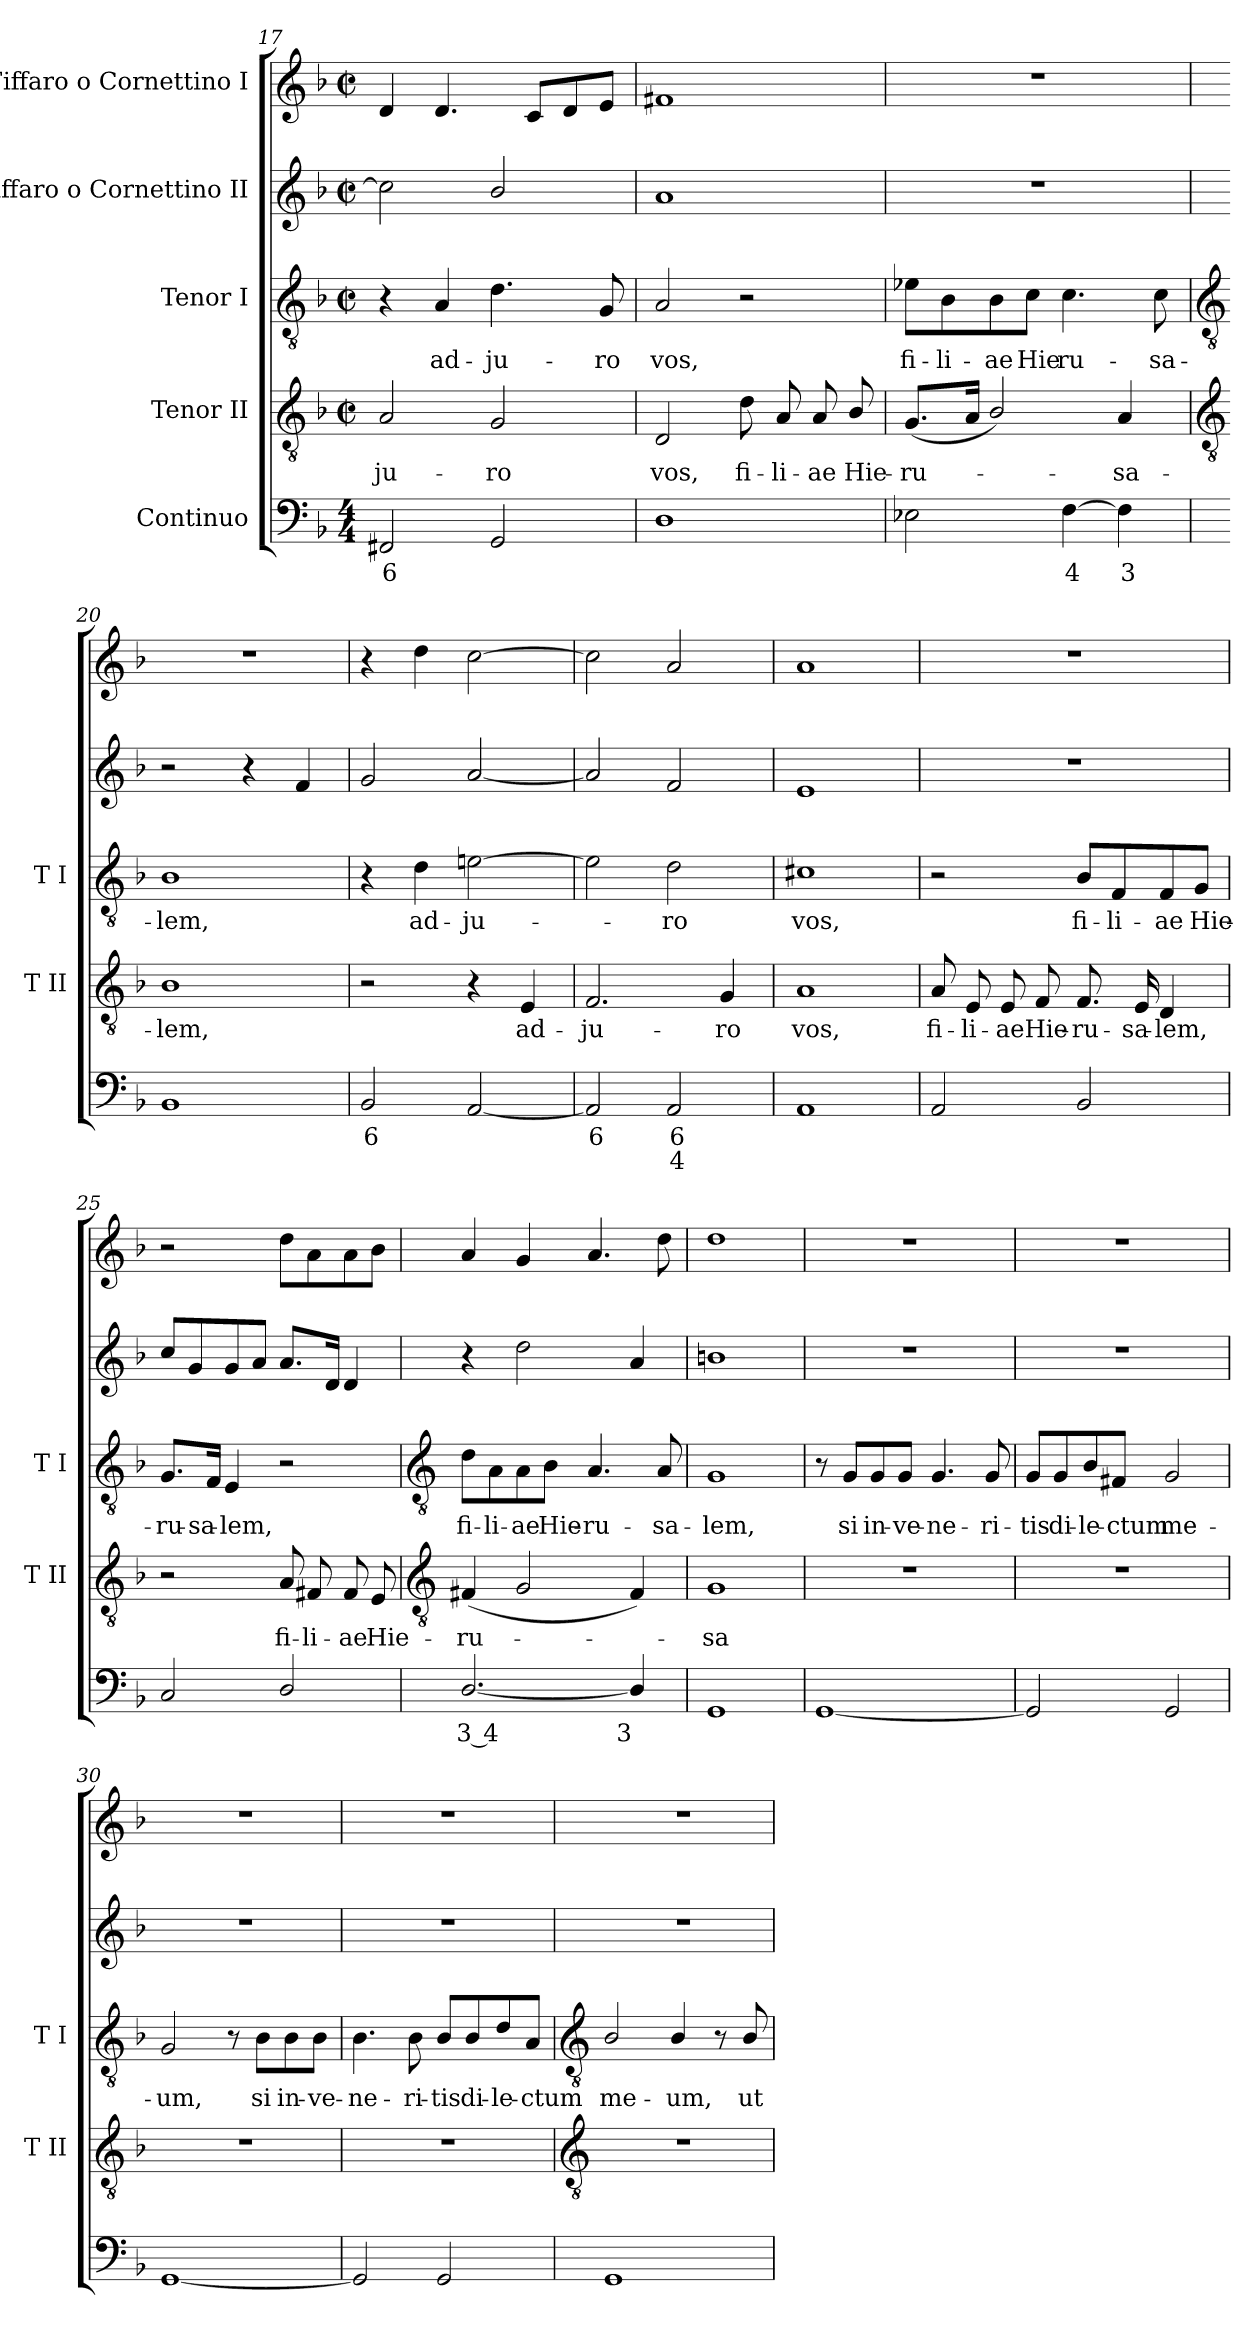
**kern	**text	**text	**kern	**text	**kern	**text	**kern	**kern
*part5	*part5	*part5	*part4	*part4	*part3	*part3	*part2	*part1
*staff5	*staff5	*staff5	*staff4	*staff4	*staff3	*staff3	*staff2	*staff1
*I"Continuo	*	*	*I"Tenor II	*	*I"Tenor I	*	*I"Fiffaro o Cornettino II	*I"Fiffaro o Cornettino I
*	*	*	*I'T II	*	*I'T I	*	*	*
*clefF4	*	*	*clefGv2	*	*clefGv2	*	*clefG2	*clefG2
*k[b-]	*	*	*k[b-]	*	*k[b-]	*	*k[b-]	*k[b-]
*F:	*	*	*F:	*	*F:	*	*F:	*F:
*M4/4	*	*	*M2/2	*	*M2/2	*	*M2/2	*M2/2
*	*	*	*met(c|)	*	*met(c|)	*	*met(c|)	*met(c|)
=17	=17	=17	=17	=17	=17	=17	=17	=17
!	!LO:LY:b	!	!	!LO:LY:b	!	!	!	!
2FF#X	6	.	2A	-ju-	4r	.	2cc]	4d
!	!	!	!	!	!	!LO:LY:b	!	!
.	.	.	.	.	4A	ad-	.	4.d
!	!	!	!	!LO:LY:b	!	!LO:LY:b	!	!
2GG	.	.	2G	-ro	4.d	-ju-	2b-/	.
.	.	.	.	.	.	.	.	8cL
.	.	.	.	.	.	.	.	8d
!	!	!	!	!	!	!LO:LY:b	!	!
.	.	.	.	.	8G	-ro	.	8eJ
=18	=18	=18	=18	=18	=18	=18	=18	=18
!	!	!	!	!LO:LY:b	!	!LO:LY:b	!	!
1D	.	.	2D	vos,	2A	vos,	1a	1f#X
!	!	!	!	!LO:LY:b	!	!	!	!
.	.	.	8d	fi-	2r	.	.	.
!	!	!	!	!LO:LY:b	!	!	!	!
.	.	.	8A	-li-	.	.	.	.
!	!	!	!	!LO:LY:b	!	!	!	!
.	.	.	8A	-ae	.	.	.	.
!	!	!	!	!LO:LY:b	!	!	!	!
.	.	.	8B-/	Hie-	.	.	.	.
=19	=19	=19	=19	=19	=19	=19	=19	=19
!	!	!	!	!LO:LY:b	!	!LO:LY:b	!	!
2E-X	.	.	(<8.GL	-ru-	8e-X\L	fi-	1r	1r
!	!	!	!	!	!	!LO:LY:b	!	!
.	.	.	.	.	8B-\	-li-	.	.
.	.	.	16AJ	.	.	.	.	.
!	!	!	!	!	!	!LO:LY:b	!	!
.	.	.	2B-/)	.	8B-\	-ae	.	.
!	!	!	!	!	!	!LO:LY:b	!	!
.	.	.	.	.	8c\J	Hie-	.	.
!	!LO:LY:b	!	!	!	!	!LO:LY:b	!	!
[4F	4	.	.	.	4.c	-ru-	.	.
!	!LO:LY:b	!	!	!LO:LY:b	!	!	!	!
4F]	3	.	4A	sa-	.	.	.	.
!	!	!	!	!	!	!LO:LY:b	!	!
.	.	.	.	.	8c	-sa-	.	.
!!LO:LB:g=z
=20	=20	=20	=20	=20	=20	=20	=20	=20
*	*	*	*clefGv2	*	*clefGv2	*	*	*
!	!	!	!	!LO:LY:b	!	!LO:LY:b	!	!
1BB-	.	.	1B-	-lem,	1B-	-lem,	2r	1r
.	.	.	.	.	.	.	4r	.
.	.	.	.	.	.	.	4f	.
=21	=21	=21	=21	=21	=21	=21	=21	=21
!	!LO:LY:b	!	!	!	!	!	!	!
2BB-	6	.	2r	.	4r	.	2g	4r
!	!	!	!	!	!	!LO:LY:b	!	!
.	.	.	.	.	4d	ad-	.	4dd
!	!	!	!	!	!	!LO:LY:b	!	!
[2AA	.	.	4r	.	[2en	-ju-	[2a	[2cc
!	!	!	!	!LO:LY:b	!	!	!	!
.	.	.	4E	ad-	.	.	.	.
=22	=22	=22	=22	=22	=22	=22	=22	=22
!	!LO:LY:b	!	!	!LO:LY:b	!	!	!	!
2AA]	6	.	2.F	-ju-	2e]	.	2a]	2cc]
!	!LO:LY:b	!LO:LY:b	!	!	!	!LO:LY:b	!	!
2AA	6	4	.	.	2d	ro	2f	2a
!	!	!	!	!LO:LY:b	!	!	!	!
.	.	.	4G	-ro	.	.	.	.
=23	=23	=23	=23	=23	=23	=23	=23	=23
!	!	!	!	!LO:LY:b	!	!LO:LY:b	!	!
1AA	.	.	1A	vos,	1c#X	vos,	1e	1a
=24	=24	=24	=24	=24	=24	=24	=24	=24
!	!	!	!	!LO:LY:b	!	!	!	!
2AA	.	.	8A	fi-	2r	.	1r	1r
!	!	!	!	!LO:LY:b	!	!	!	!
.	.	.	8E	-li-	.	.	.	.
!	!	!	!	!LO:LY:b	!	!	!	!
.	.	.	8E	-ae	.	.	.	.
!	!	!	!	!LO:LY:b	!	!	!	!
.	.	.	8F	Hie-	.	.	.	.
!	!	!	!	!LO:LY:b	!	!LO:LY:b	!	!
2BB-	.	.	8.F	-ru-	8B-/L	fi-	.	.
!	!	!	!	!	!	!LO:LY:b	!	!
.	.	.	.	.	8F/	-li-	.	.
!	!	!	!	!LO:LY:b	!	!	!	!
.	.	.	16E	-sa-	.	.	.	.
!	!	!	!	!LO:LY:b	!	!LO:LY:b	!	!
.	.	.	4D	-lem,	8F/	-ae	.	.
!	!	!	!	!	!	!LO:LY:b	!	!
.	.	.	.	.	8G/J	Hie-	.	.
=25	=25	=25	=25	=25	=25	=25	=25	=25
!	!	!	!	!	!	!LO:LY:b	!	!
2C	.	.	2r	.	8.G/L	-ru-	8ccL	2r
.	.	.	.	.	.	.	8g	.
!	!	!	!	!	!	!LO:LY:b	!	!
.	.	.	.	.	16F/Jk	-sa-	.	.
!	!	!	!	!	!	!LO:LY:b	!	!
.	.	.	.	.	4E	-lem,	8g	.
.	.	.	.	.	.	.	8aJ	.
!	!	!	!	!LO:LY:b	!	!	!	!
2D/	.	.	8A	fi-	2r	.	8.aL	8ddL
!	!	!	!	!LO:LY:b	!	!	!	!
.	.	.	8F#X	-li-	.	.	.	8a
.	.	.	.	.	.	.	16dJ	.
!	!	!	!	!LO:LY:b	!	!	!	!
.	.	.	8F#	-ae	.	.	4d	8a
!	!	!	!	!LO:LY:b	!	!	!	!
.	.	.	8E	Hie-	.	.	.	8b-J
!!LO:LB:g=z
=26	=26	=26	=26	=26	=26	=26	=26	=26
*	*	*	*clefGv2	*	*clefGv2	*	*	*
!	!LO:LY:b	!	!	!LO:LY:b	!	!LO:LY:b	!	!
[2.D/	3 4	.	(<4F#X	-ru-	8d\L	fi-	4r	4a
!	!	!	!	!	!	!LO:LY:b	!	!
.	.	.	.	.	8A\	-li-	.	.
!	!	!	!	!	!	!LO:LY:b	!	!
.	.	.	2G	.	8A\	-ae	2dd	4g
!	!	!	!	!	!	!LO:LY:b	!	!
.	.	.	.	.	8B-\J	Hie-	.	.
!	!	!	!	!	!	!LO:LY:b	!	!
.	.	.	.	.	4.A	-ru-	.	4.a
!	!LO:LY:b	!	!	!	!	!	!	!
4D/]	3	.	4F#)	.	.	.	4a	.
!	!	!	!	!	!	!LO:LY:b	!	!
.	.	.	.	.	8A	-sa-	.	8dd
=27	=27	=27	=27	=27	=27	=27	=27	=27
!	!	!	!	!LO:LY:b	!	!LO:LY:b	!	!
1GG	.	.	1G	sa-	1G	-lem,	1bn	1dd
=28	=28	=28	=28	=28	=28	=28	=28	=28
[1GG	.	.	1r	.	8r	.	1r	1r
!	!	!	!	!	!	!LO:LY:b	!	!
.	.	.	.	.	8G/L	si	.	.
!	!	!	!	!	!	!LO:LY:b	!	!
.	.	.	.	.	8G/	in-	.	.
!	!	!	!	!	!	!LO:LY:b	!	!
.	.	.	.	.	8G/J	-ve-	.	.
!	!	!	!	!	!	!LO:LY:b	!	!
.	.	.	.	.	4.G	-ne-	.	.
!	!	!	!	!	!	!LO:LY:b	!	!
.	.	.	.	.	8G	-ri-	.	.
=29	=29	=29	=29	=29	=29	=29	=29	=29
!	!	!	!	!	!	!LO:LY:b	!	!
2GG]	.	.	1r	.	8G/L	-tis	1r	1r
!	!	!	!	!	!	!LO:LY:b	!	!
.	.	.	.	.	8G/	di-	.	.
!	!	!	!	!	!	!LO:LY:b	!	!
.	.	.	.	.	8B-/	-le-	.	.
!	!	!	!	!	!	!LO:LY:b	!	!
.	.	.	.	.	8F#X/J	-ctum	.	.
!	!	!	!	!	!	!LO:LY:b	!	!
2GG	.	.	.	.	2G	me-	.	.
=30	=30	=30	=30	=30	=30	=30	=30	=30
!	!	!	!	!	!	!LO:LY:b	!	!
[1GG	.	.	1r	.	2G	-um,	1r	1r
.	.	.	.	.	8r	.	.	.
!	!	!	!	!	!	!LO:LY:b	!	!
.	.	.	.	.	8B-\L	si	.	.
!	!	!	!	!	!	!LO:LY:b	!	!
.	.	.	.	.	8B-\	in-	.	.
!	!	!	!	!	!	!LO:LY:b	!	!
.	.	.	.	.	8B-\J	-ve-	.	.
=31	=31	=31	=31	=31	=31	=31	=31	=31
!	!	!	!	!	!	!LO:LY:b	!	!
2GG]	.	.	1r	.	4.B-	-ne-	1r	1r
!	!	!	!	!	!	!LO:LY:b	!	!
.	.	.	.	.	8B-	-ri-	.	.
!	!	!	!	!	!	!LO:LY:b	!	!
2GG	.	.	.	.	8B-/L	-tis	.	.
!	!	!	!	!	!	!LO:LY:b	!	!
.	.	.	.	.	8B-/	di-	.	.
!	!	!	!	!	!	!LO:LY:b	!	!
.	.	.	.	.	8d/	-le-	.	.
!	!	!	!	!	!	!LO:LY:b	!	!
.	.	.	.	.	8A/J	-ctum	.	.
!!LO:LB:g=z
=32	=32	=32	=32	=32	=32	=32	=32	=32
*	*	*	*clefGv2	*	*clefGv2	*	*	*
!	!	!	!	!	!	!LO:LY:b	!	!
1GG	.	.	1r	.	2B-/	me-	1r	1r
!	!	!	!	!	!	!LO:LY:b	!	!
.	.	.	.	.	4B-/	-um,	.	.
.	.	.	.	.	8r	.	.	.
!	!	!	!	!	!	!LO:LY:b	!	!
.	.	.	.	.	8B-/	ut	.	.
=	=	=	=	=	=	=	=	=
*-	*-	*-	*-	*-	*-	*-	*-	*-
